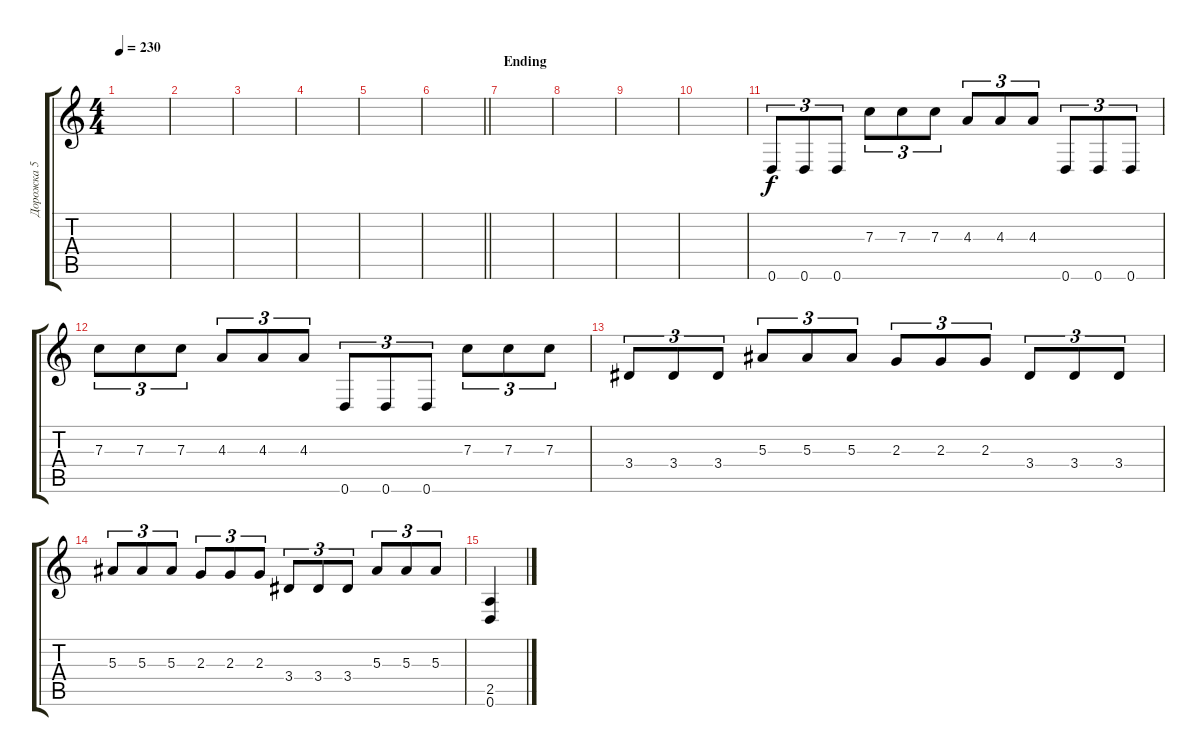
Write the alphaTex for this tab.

\track ("Дорожка 5" "Дорожка 5") {instrument distortionguitar}
\staff {score tabs}
\tuning (D4 A3 F3 C3 G2 D2) {hide}
\ts (4 4)
\tempo 230
\clef g2
\ks c
|
|
|
|
|
\barLineRight lightlight
|
\section ("" "Ending")
|
|
|
|
0.6.8{tu (3 2)} 0.6.8{tu (3 2)} 0.6.8{tu (3 2)} 7.3.8{tu (3 2)} 7.3.8{tu (3 2)} 7.3.8{tu (3 2)} 4.3.8{tu (3 2)} 4.3.8{tu (3 2)} 4.3.8{tu (3 2)} 0.6.8{tu (3 2)} 0.6.8{tu (3 2)} 0.6.8{tu (3 2)} |
7.3.8{tu (3 2)} 7.3.8{tu (3 2)} 7.3.8{tu (3 2)} 4.3.8{tu (3 2)} 4.3.8{tu (3 2)} 4.3.8{tu (3 2)} 0.6.8{tu (3 2)} 0.6.8{tu (3 2)} 0.6.8{tu (3 2)} 7.3.8{tu (3 2)} 7.3.8{tu (3 2)} 7.3.8{tu (3 2)} |
3.4.8{tu (3 2)} 3.4.8{tu (3 2)} 3.4.8{tu (3 2)} 5.3.8{tu (3 2)} 5.3.8{tu (3 2)} 5.3.8{tu (3 2)} 2.3.8{tu (3 2)} 2.3.8{tu (3 2)} 2.3.8{tu (3 2)} 3.4.8{tu (3 2)} 3.4.8{tu (3 2)} 3.4.8{tu (3 2)} |
5.3.8{tu (3 2)} 5.3.8{tu (3 2)} 5.3.8{tu (3 2)} 2.3.8{tu (3 2)} 2.3.8{tu (3 2)} 2.3.8{tu (3 2)} 3.4.8{tu (3 2)} 3.4.8{tu (3 2)} 3.4.8{tu (3 2)} 5.3.8{tu (3 2)} 5.3.8{tu (3 2)} 5.3.8{tu (3 2)} |
(2.5 0.6).4
